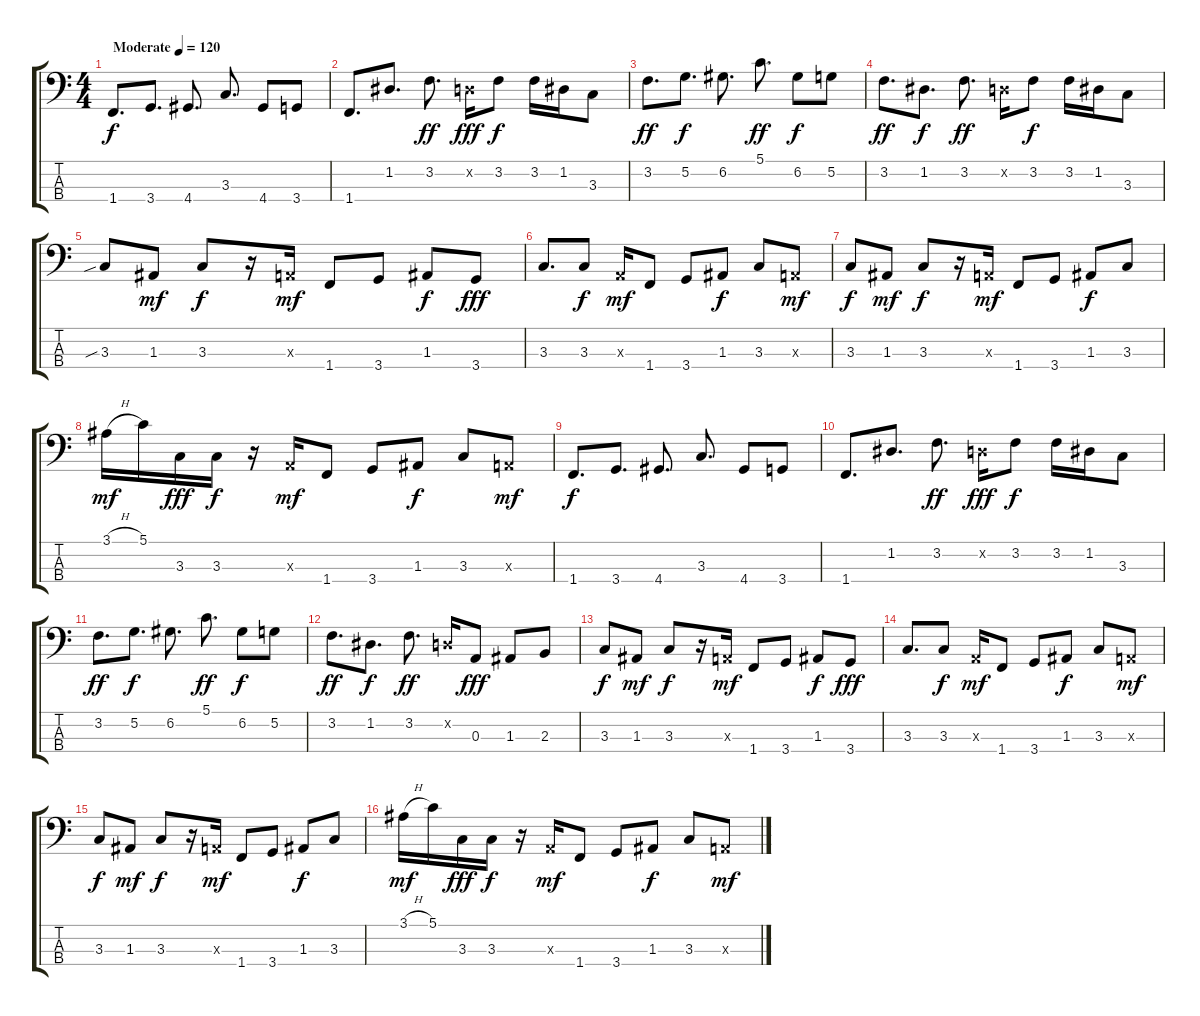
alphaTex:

\track "" {instrument electricbassfinger}
\staff {score tabs}
\tuning (G2 D2 A1 E1) {hide}
\ts (4 4)
\tempo (120 "Moderate")
\clef f4
\ks c
1.4.8{d dy f instrument electricbassfinger} 3.4.8{d} 4.4.8{d} 3.3.8{d} 4.4.8 3.4.8 |
1.4.8{d} 1.2.8{d} 3.2.8{d dy ff} 0.2{x}.16{dy fff} 3.2.8{dy f} 3.2.16 1.2.16 3.3.8 |
3.2.8{d dy ff} 5.2.8{d dy f} 6.2.8{d} 5.1.8{d dy ff} 6.2.8{dy f} 5.2.8 |
3.2.8{d dy ff} 1.2.8{d dy f} 3.2.8{d dy ff} 0.2{x}.16 3.2.8{dy f} 3.2.16 1.2.16 3.3.8 |
3.3{sib}.8 1.3.8{dy mf} 3.3.8{dy f} r.16 0.3{x}.16{dy mf} 1.4.8 3.4.8 1.3.8{dy f} 3.4.8{dy fff} |
3.3.8{d} 3.3.8{dy f} 0.3{x}.16{dy mf} 1.4.8 3.4.8 1.3.8{dy f} 3.3.8 0.3{x}.8{dy mf} |
3.3.8{dy f} 1.3.8{dy mf} 3.3.8{dy f} r.16 0.3{x}.16{dy mf} 1.4.8 3.4.8 1.3.8{dy f} 3.3.8 |
3.1{h}.16{dy mf} 5.1.16 3.3.16{dy fff} 3.3.16{dy f} r.16 0.3{x}.16{dy mf} 1.4.8 3.4.8 1.3.8{dy f} 3.3.8 0.3{x}.8{dy mf} |
1.4.8{d dy f} 3.4.8{d} 4.4.8{d} 3.3.8{d} 4.4.8 3.4.8 |
1.4.8{d} 1.2.8{d} 3.2.8{d dy ff} 0.2{x}.16{dy fff} 3.2.8{dy f} 3.2.16 1.2.16 3.3.8 |
3.2.8{d dy ff} 5.2.8{d dy f} 6.2.8{d} 5.1.8{d dy ff} 6.2.8{dy f} 5.2.8 |
3.2.8{d dy ff} 1.2.8{d dy f} 3.2.8{d dy ff} 0.2{x}.16 0.3.8{dy fff} 1.3.8 2.3.8 |
3.3.8{dy f} 1.3.8{dy mf} 3.3.8{dy f} r.16 0.3{x}.16{dy mf} 1.4.8 3.4.8 1.3.8{dy f} 3.4.8{dy fff} |
3.3.8{d} 3.3.8{dy f} 0.3{x}.16{dy mf} 1.4.8 3.4.8 1.3.8{dy f} 3.3.8 0.3{x}.8{dy mf} |
3.3.8{dy f} 1.3.8{dy mf} 3.3.8{dy f} r.16 0.3{x}.16{dy mf} 1.4.8 3.4.8 1.3.8{dy f} 3.3.8 |
3.1{h}.16{dy mf} 5.1.16 3.3.16{dy fff} 3.3.16{dy f} r.16 0.3{x}.16{dy mf} 1.4.8 3.4.8 1.3.8{dy f} 3.3.8 0.3{x}.8{dy mf}
